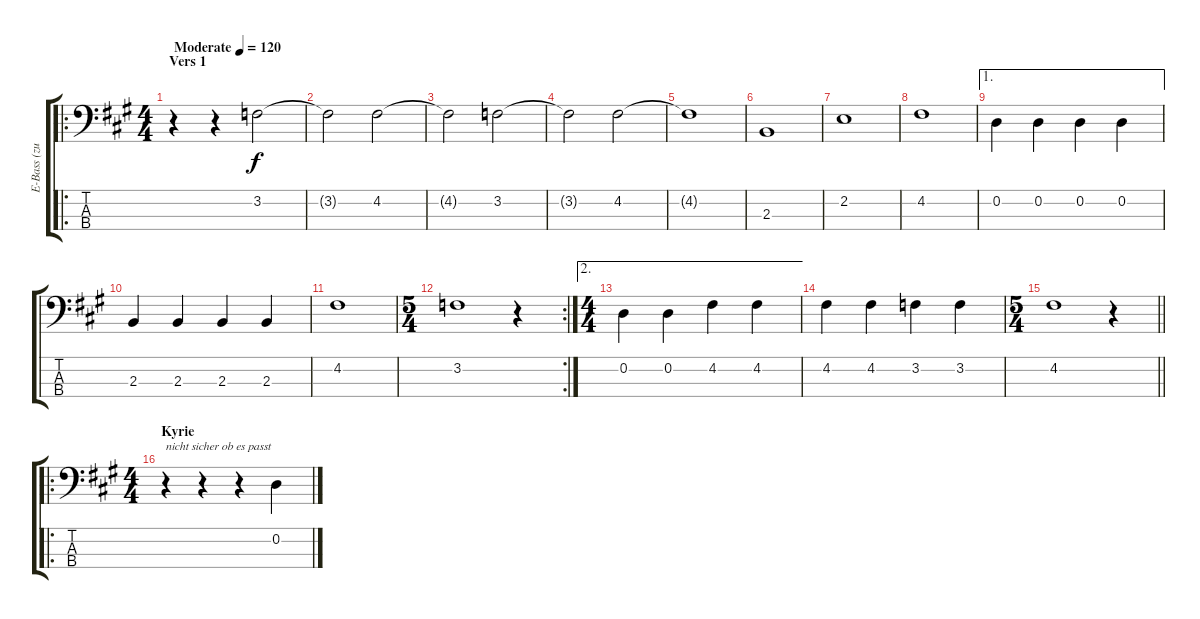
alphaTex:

\track ("E-Bass (zum mitspielen ergänzt)" "E-Bass (zu") {mute instrument electricbassfinger}
\staff {score tabs}
\tuning (G2 D2 A1 E1) {hide}
\ro
\ts (4 4)
\section ("" "Vers 1")
\tempo (120 "Moderate")
\clef f4
\ks a
r.4{dy f instrument electricbassfinger} r.4 3.2.2 |
3.2{t}.2 4.2.2 |
4.2{t}.2 3.2.2 |
3.2{t}.2 4.2.2 |
4.2{t}.1 |
2.3.1 |
2.2.1 |
4.2.1 |
\ae 1
0.2.4 0.2.4 0.2.4 0.2.4 |
2.3.4 2.3.4 2.3.4 2.3.4 |
4.2.1 |
\rc 2
\ts (5 4)
3.2.1 r.4 |
\ae 2
\ts (4 4)
0.2.4 0.2.4 4.2.4 4.2.4 |
4.2.4 4.2.4 3.2.4 3.2.4 |
\ts (5 4)
\barLineRight lightlight
4.2.1 r.4 |
\ro
\ts (4 4)
\section ("" "Kyrie")
r.4{txt "nicht sicher ob es passt"} r.4 r.4 0.2.4
